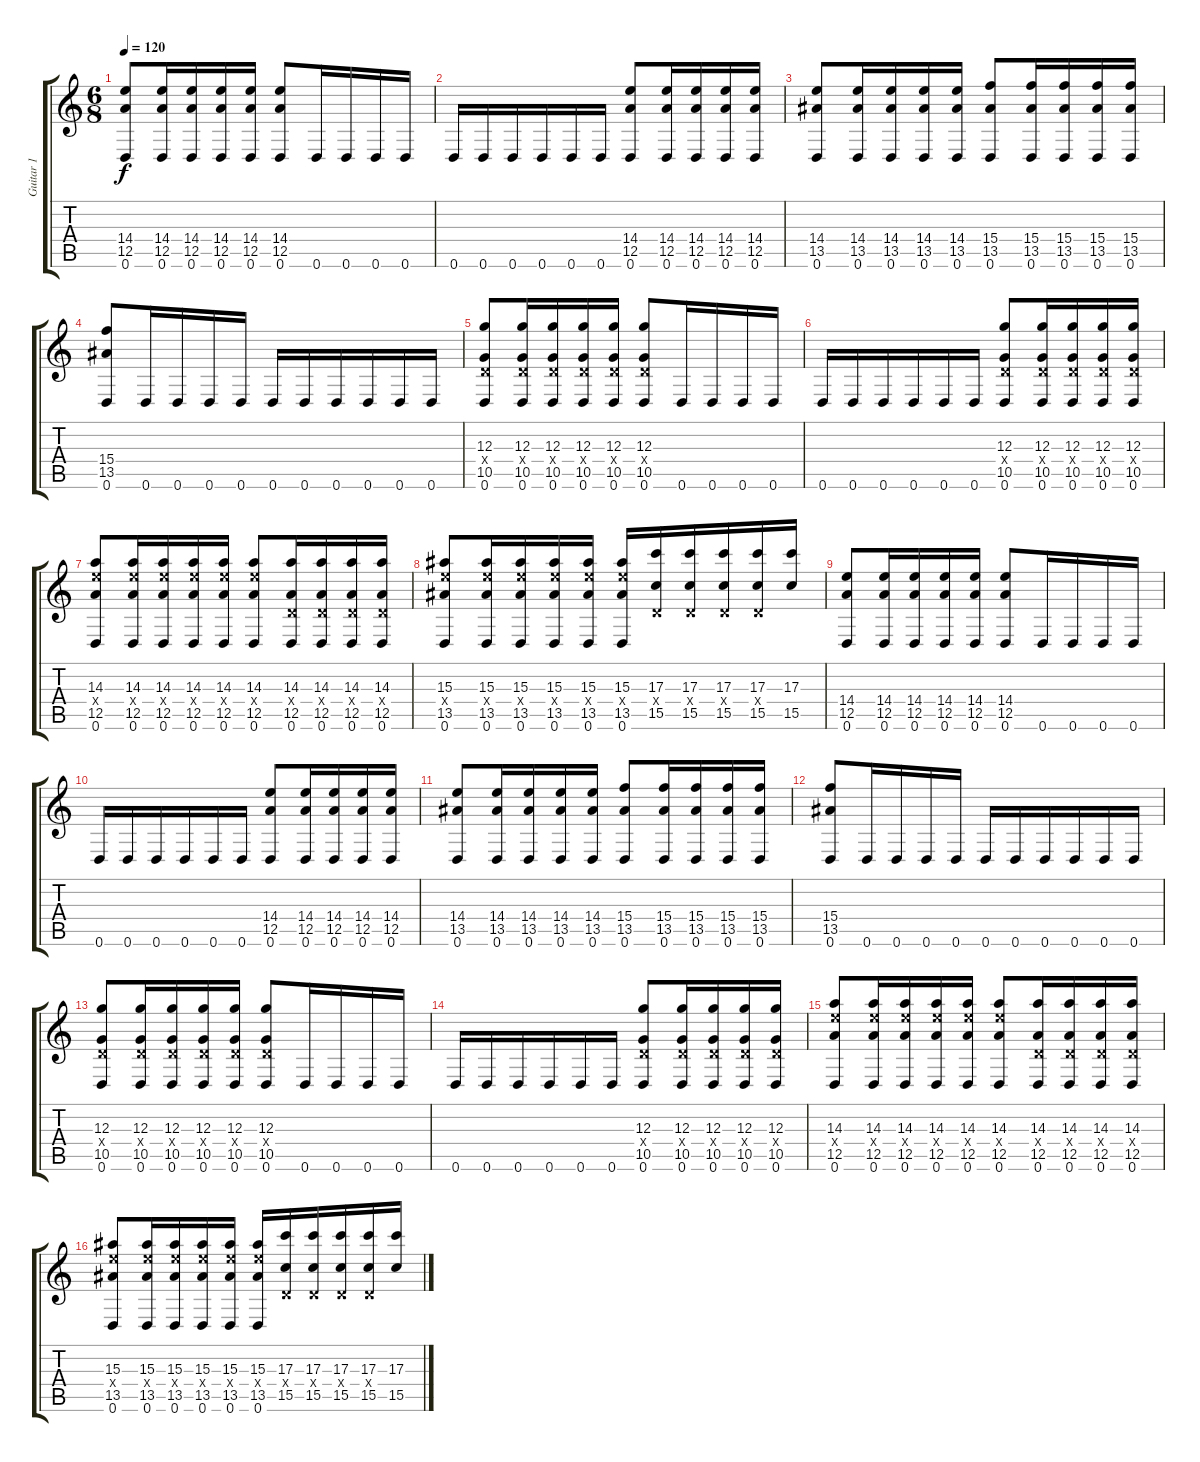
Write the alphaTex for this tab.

\track ("Guitar 1" "Guitar 1") {instrument acousticguitarsteel}
\staff {score tabs}
\tuning (E4 B3 G3 D3 A2 D2) {hide}
\ts (6 8)
\tempo 120
\clef g2
\ks c
(14.4 12.5 0.6).8{dy f} (14.4 12.5 0.6).16 (14.4 12.5 0.6).16 (14.4 12.5 0.6).16 (14.4 12.5 0.6).16 (14.4 12.5 0.6).8 0.6.16 0.6.16 0.6.16 0.6.16 |
0.6.16 0.6.16 0.6.16 0.6.16 0.6.16 0.6.16 (14.4 12.5 0.6).8 (14.4 12.5 0.6).16 (14.4 12.5 0.6).16 (14.4 12.5 0.6).16 (14.4 12.5 0.6).16 |
(14.4 13.5 0.6).8 (14.4 13.5 0.6).16 (14.4 13.5 0.6).16 (14.4 13.5 0.6).16 (14.4 13.5 0.6).16 (15.4 13.5 0.6).8 (15.4 13.5 0.6).16 (15.4 13.5 0.6).16 (15.4 13.5 0.6).16 (15.4 13.5 0.6).16 |
(15.4 13.5 0.6).8 0.6.16 0.6.16 0.6.16 0.6.16 0.6.16 0.6.16 0.6.16 0.6.16 0.6.16 0.6.16 |
(12.3 0.4{x} 10.5 0.6).8 (12.3 0.4{x} 10.5 0.6).16 (12.3 0.4{x} 10.5 0.6).16 (12.3 0.4{x} 10.5 0.6).16 (12.3 0.4{x} 10.5 0.6).16 (12.3 0.4{x} 10.5 0.6).8 0.6.16 0.6.16 0.6.16 0.6.16 |
0.6.16 0.6.16 0.6.16 0.6.16 0.6.16 0.6.16 (12.3 0.4{x} 10.5 0.6).8 (12.3 0.4{x} 10.5 0.6).16 (12.3 0.4{x} 10.5 0.6).16 (12.3 0.4{x} 10.5 0.6).16 (12.3 0.4{x} 10.5 0.6).16 |
(14.3 14.4{x} 12.5 0.6).8 (14.3 14.4{x} 12.5 0.6).16 (14.3 14.4{x} 12.5 0.6).16 (14.3 14.4{x} 12.5 0.6).16 (14.3 14.4{x} 12.5 0.6).16 (14.3 14.4{x} 12.5 0.6).8 (14.3 0.4{x} 12.5 0.6).16 (14.3 0.4{x} 12.5 0.6).16 (14.3 0.4{x} 12.5 0.6).16 (14.3 0.4{x} 12.5 0.6).16 |
(15.3 14.4{x} 13.5 0.6).8 (15.3 14.4{x} 13.5 0.6).16 (15.3 14.4{x} 13.5 0.6).16 (15.3 14.4{x} 13.5 0.6).16 (15.3 14.4{x} 13.5 0.6).16 (15.3 14.4{x} 13.5 0.6).16 (17.3 0.4{x} 15.5).16 (17.3 0.4{x} 15.5).16 (17.3 0.4{x} 15.5).16 (17.3 0.4{x} 15.5).16 (17.3 15.5).16 |
(14.4 12.5 0.6).8 (14.4 12.5 0.6).16 (14.4 12.5 0.6).16 (14.4 12.5 0.6).16 (14.4 12.5 0.6).16 (14.4 12.5 0.6).8 0.6.16 0.6.16 0.6.16 0.6.16 |
0.6.16 0.6.16 0.6.16 0.6.16 0.6.16 0.6.16 (14.4 12.5 0.6).8 (14.4 12.5 0.6).16 (14.4 12.5 0.6).16 (14.4 12.5 0.6).16 (14.4 12.5 0.6).16 |
(14.4 13.5 0.6).8 (14.4 13.5 0.6).16 (14.4 13.5 0.6).16 (14.4 13.5 0.6).16 (14.4 13.5 0.6).16 (15.4 13.5 0.6).8 (15.4 13.5 0.6).16 (15.4 13.5 0.6).16 (15.4 13.5 0.6).16 (15.4 13.5 0.6).16 |
(15.4 13.5 0.6).8 0.6.16 0.6.16 0.6.16 0.6.16 0.6.16 0.6.16 0.6.16 0.6.16 0.6.16 0.6.16 |
(12.3 0.4{x} 10.5 0.6).8 (12.3 0.4{x} 10.5 0.6).16 (12.3 0.4{x} 10.5 0.6).16 (12.3 0.4{x} 10.5 0.6).16 (12.3 0.4{x} 10.5 0.6).16 (12.3 0.4{x} 10.5 0.6).8 0.6.16 0.6.16 0.6.16 0.6.16 |
0.6.16 0.6.16 0.6.16 0.6.16 0.6.16 0.6.16 (12.3 0.4{x} 10.5 0.6).8 (12.3 0.4{x} 10.5 0.6).16 (12.3 0.4{x} 10.5 0.6).16 (12.3 0.4{x} 10.5 0.6).16 (12.3 0.4{x} 10.5 0.6).16 |
(14.3 14.4{x} 12.5 0.6).8 (14.3 14.4{x} 12.5 0.6).16 (14.3 14.4{x} 12.5 0.6).16 (14.3 14.4{x} 12.5 0.6).16 (14.3 14.4{x} 12.5 0.6).16 (14.3 14.4{x} 12.5 0.6).8 (14.3 0.4{x} 12.5 0.6).16 (14.3 0.4{x} 12.5 0.6).16 (14.3 0.4{x} 12.5 0.6).16 (14.3 0.4{x} 12.5 0.6).16 |
(15.3 14.4{x} 13.5 0.6).8 (15.3 14.4{x} 13.5 0.6).16 (15.3 14.4{x} 13.5 0.6).16 (15.3 14.4{x} 13.5 0.6).16 (15.3 14.4{x} 13.5 0.6).16 (15.3 14.4{x} 13.5 0.6).16 (17.3 0.4{x} 15.5).16 (17.3 0.4{x} 15.5).16 (17.3 0.4{x} 15.5).16 (17.3 0.4{x} 15.5).16 (17.3 15.5).16
